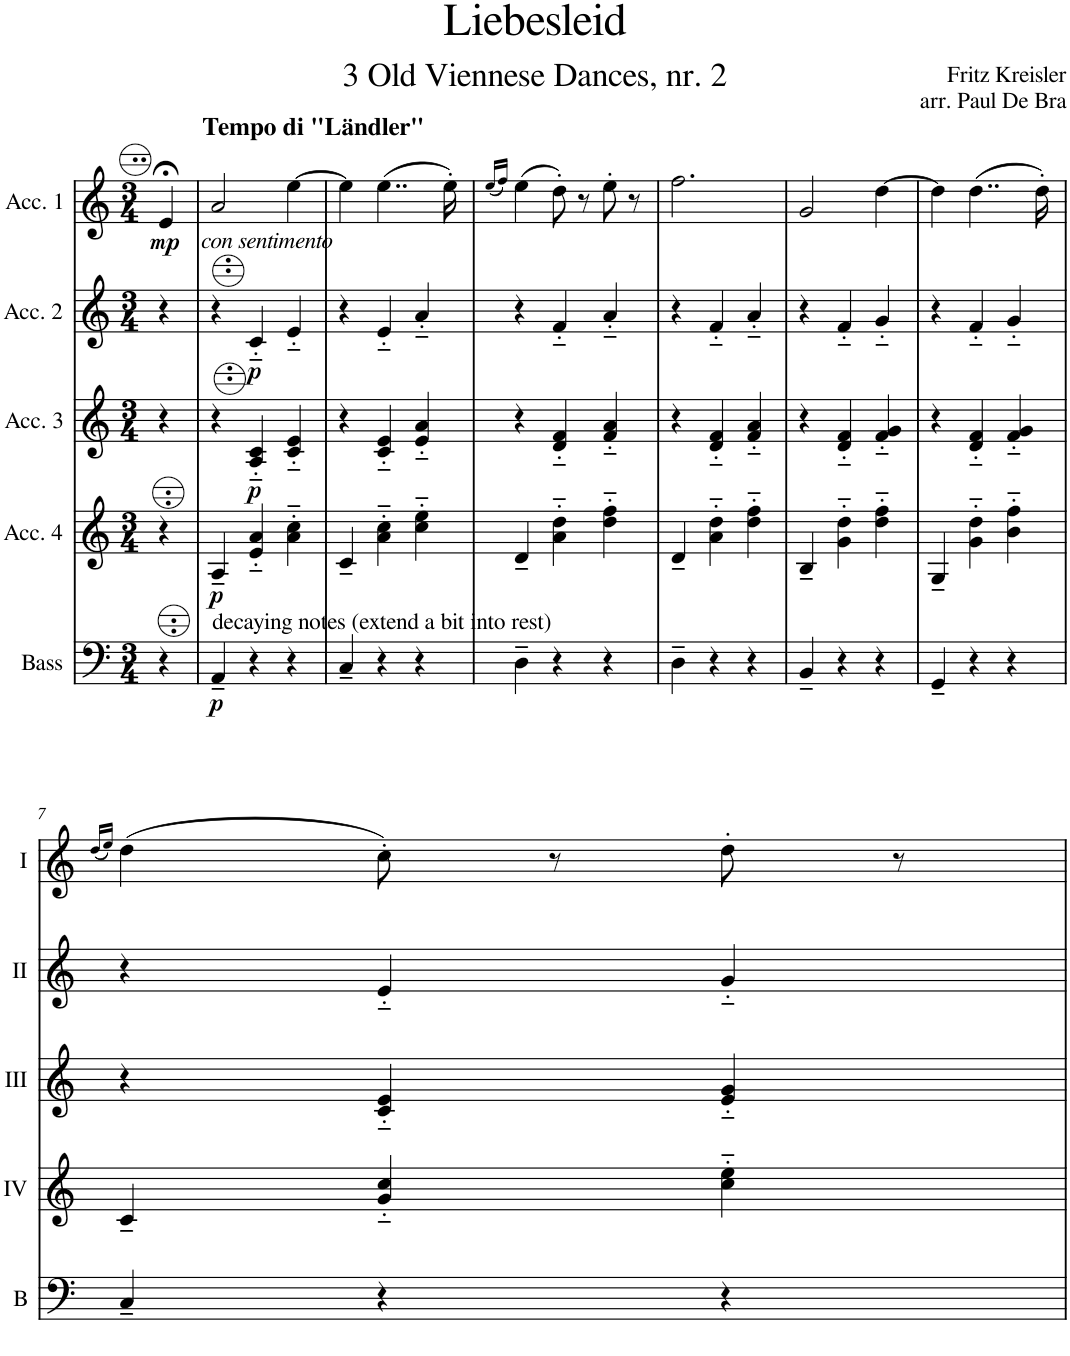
**kern	**dynam	**kern	**dynam	**kern	**dynam	**kern	**dynam	**kern	**dynam
*part5	*part5	*part4	*part4	*part3	*part3	*part2	*part2	*part1	*part1
*staff5	*staff5	*staff4	*staff4	*staff3	*staff3	*staff2	*staff2	*staff1	*staff1
*I"Bass	*	*I"Acc. 4	*	*I"Acc. 3	*	*I"Acc. 2	*	*I"Acc. 1	*
*I'B	*	*	*	*	*	*	*	*	*
*clefF4	*	*clefG2	*	*clefG2	*	*clefG2	*	*clefG2	*
*Trd7c12	*	*Trd7c12	*	*	*	*	*	*	*
*k[]	*	*k[]	*	*k[]	*	*k[]	*	*k[]	*
*M3/4	*	*M3/4	*	*M3/4	*	*M3/4	*	*M3/4	*
=	=	=	=	=	=	=	=	=	=
!	!	!	!	!	!	!	!	!LO:TX:b:i:t=con sentimento	!
!	!	!	!	!	!	!	!	!LO:TX:a:B:t=Tempo di "Ländler"	!
!	!	!	!	!	!	!	!	!	!LO:DY:b
4r	.	4r	.	4r	.	4r	.	4e;</	mp
=1	=1	=1	=1	=1	=1	=1	=1	=1	=1
!LO:TX:a:t=decaying notes (extend a bit into rest)	!	!	!	!	!	!	!	!	!
!	!LO:DY:b	!	!LO:DY:b	!	!	!	!	!	!
4AA~/	p	4A~/	p	4r	.	4r	.	2a/	.
!	!	!	!	!	!LO:DY:b	!	!LO:DY:b	!	!
4r	.	4e/'~ 4a/'~	.	4A/'~ 4c/'~	p	4c'~/	p	.	.
4r	.	4a\'~ 4cc\'~	.	4c/'~ 4e/'~	.	4e'~/	.	[4ee\	.
=2	=2	=2	=2	=2	=2	=2	=2	=2	=2
4C~/	.	4c~/	.	4r	.	4r	.	4ee\]	.
4r	.	4a\'~ 4cc\'~	.	4c/'~ 4e/'~	.	4e'~/	.	(4..ee\	.
4r	.	4cc\'~ 4ee\'~	.	4e/'~ 4a/'~	.	4a'~/	.	.	.
.	.	.	.	.	.	.	.	16ee'\)	.
=3	=3	=3	=3	=3	=3	=3	=3	=3	=3
.	.	.	.	.	.	.	.	(16qee/LL	.
.	.	.	.	.	.	.	.	16qff/JJ)	.
4D~\	.	4d~/	.	4r	.	4r	.	(4ee\	.
4r	.	4a\'~ 4dd\'~	.	4d/'~ 4f/'~	.	4f'~/	.	8dd'\)	.
.	.	.	.	.	.	.	.	8r	.
4r	.	4dd\'~ 4ff\'~	.	4f/'~ 4a/'~	.	4a'~/	.	8ee'\	.
.	.	.	.	.	.	.	.	8r	.
=4	=4	=4	=4	=4	=4	=4	=4	=4	=4
4D~\	.	4d~/	.	4r	.	4r	.	2.ff\	.
4r	.	4a\'~ 4dd\'~	.	4d/'~ 4f/'~	.	4f'~/	.	.	.
4r	.	4dd\'~ 4ff\'~	.	4f/'~ 4a/'~	.	4a'~/	.	.	.
=5	=5	=5	=5	=5	=5	=5	=5	=5	=5
4BB~/	.	4B~/	.	4r	.	4r	.	2g/	.
4r	.	4g\'~ 4dd\'~	.	4d/'~ 4f/'~	.	4f'~/	.	.	.
4r	.	4dd\'~ 4ff\'~	.	4f/'~ 4g/'~	.	4g'~/	.	[4dd\	.
=6	=6	=6	=6	=6	=6	=6	=6	=6	=6
4GG~/	.	4G~/	.	4r	.	4r	.	4dd\]	.
4r	.	4g\'~ 4dd\'~	.	4d/'~ 4f/'~	.	4f'~/	.	(4..dd\	.
4r	.	4b\'~ 4ff\'~	.	4f/'~ 4g/'~	.	4g'~/	.	.	.
.	.	.	.	.	.	.	.	16dd'\)	.
!!LO:LB:g=z
=7	=7	=7	=7	=7	=7	=7	=7	=7	=7
.	.	.	.	.	.	.	.	(16qdd/LL	.
.	.	.	.	.	.	.	.	16qee/JJ)	.
4C~/	.	4c~/	.	4r	.	4r	.	(4dd\	.
4r	.	4g/'~ 4cc/'~	.	4c/'~ 4e/'~	.	4e'~/	.	8cc'\)	.
.	.	.	.	.	.	.	.	8r	.
4r	.	4cc\'~ 4ee\'~	.	4e/'~ 4g/'~	.	4g'~/	.	8dd'\	.
.	.	.	.	.	.	.	.	8r	.
=	=	=	=	=	=	=	=	=	=
*-	*-	*-	*-	*-	*-	*-	*-	*-	*-
